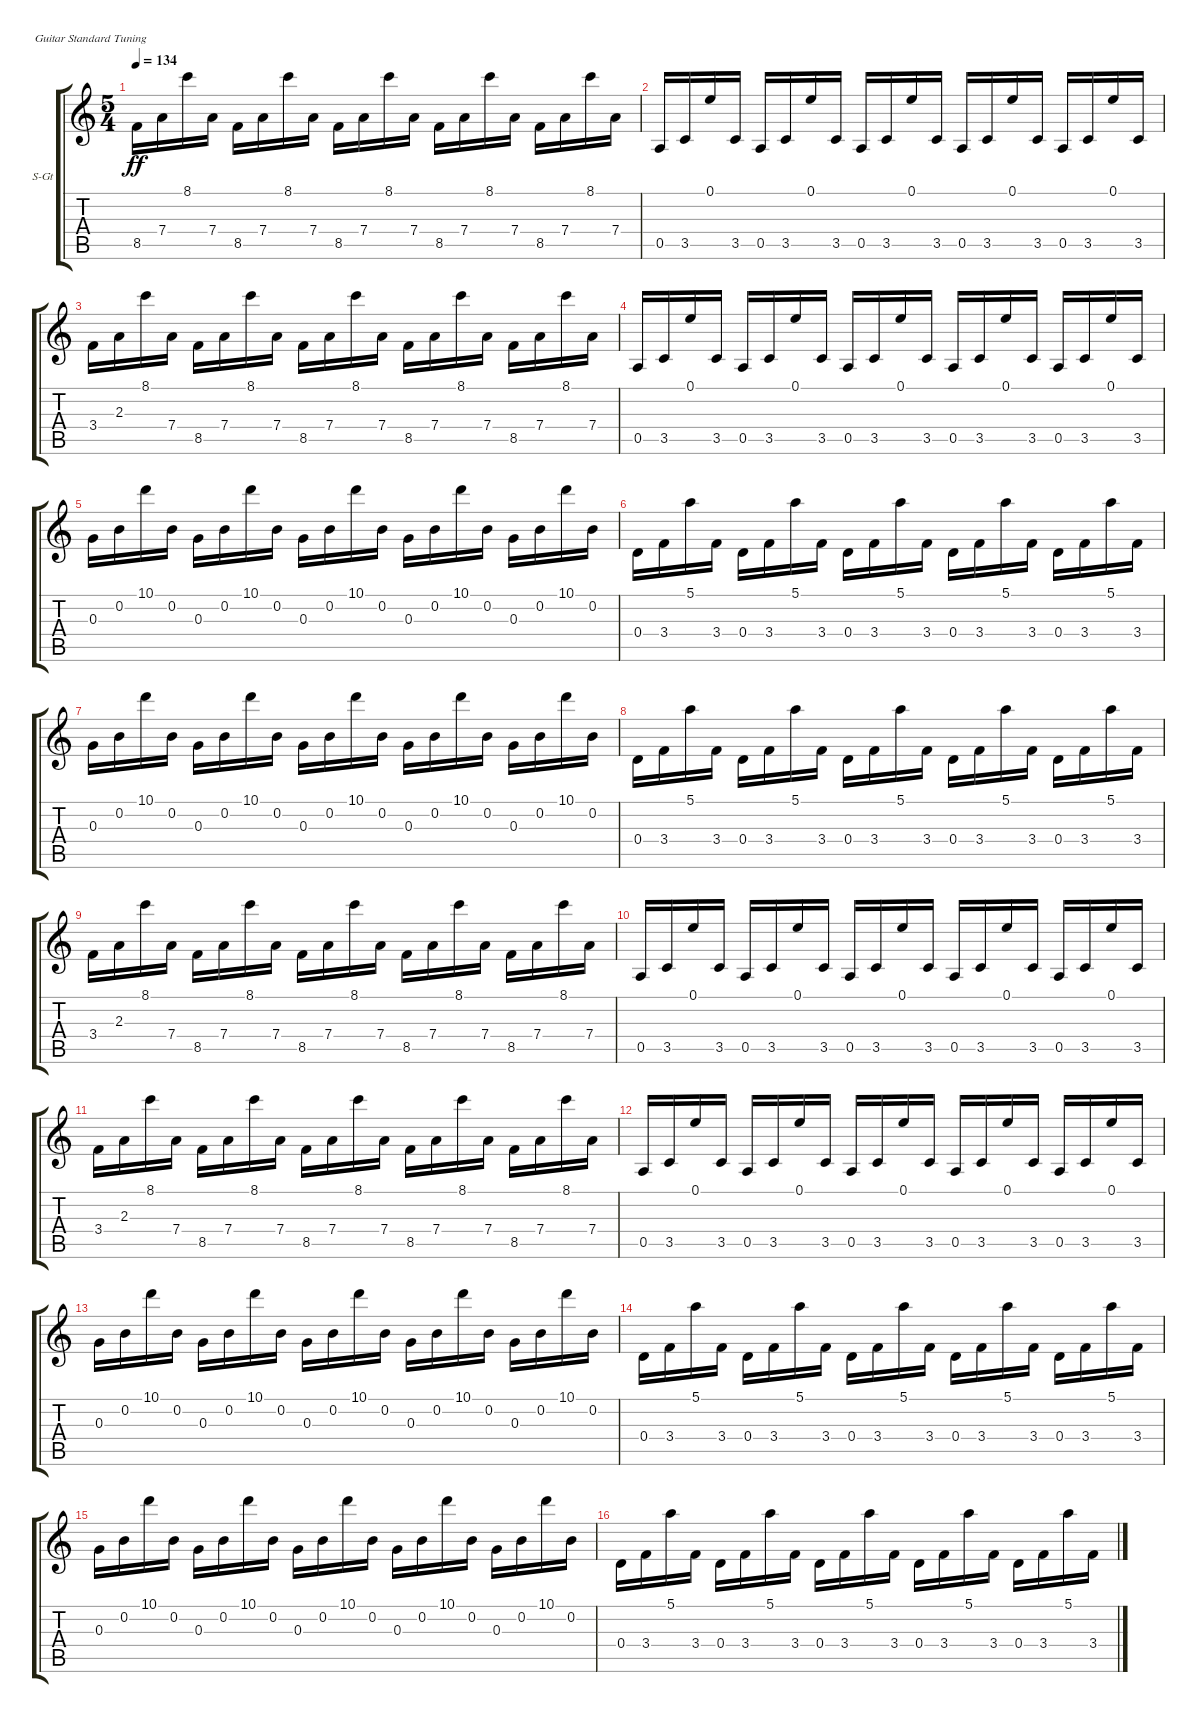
\bracketExtendMode groupsimilarinstruments
\firstSystemTrackNameOrientation horizontal
\otherSystemsTrackNameOrientation horizontal
\track ("Arp synth" "S-Gt") {instrument lead2sawtooth}
\staff {score tabs}
\tuning (E4 B3 G3 D3 A2 E2)
\displaytranspose 12
\ts (5 4)
\tempo 134
\clef g2
\ks c
8.5.16{dy ff} 7.4.16 8.1.16 7.4.16 8.5.16 7.4.16 8.1.16 7.4.16 8.5.16 7.4.16 8.1.16 7.4.16 8.5.16 7.4.16 8.1.16 7.4.16 8.5.16 7.4.16 8.1.16 7.4.16 |
0.5.16 3.5.16 0.1.16 3.5.16 0.5.16 3.5.16 0.1.16 3.5.16 0.5.16 3.5.16 0.1.16 3.5.16 0.5.16 3.5.16 0.1.16 3.5.16 0.5.16 3.5.16 0.1.16 3.5.16 |
3.4.16 2.3.16 8.1.16 7.4.16 8.5.16 7.4.16 8.1.16 7.4.16 8.5.16 7.4.16 8.1.16 7.4.16 8.5.16 7.4.16 8.1.16 7.4.16 8.5.16 7.4.16 8.1.16 7.4.16 |
0.5.16 3.5.16 0.1.16 3.5.16 0.5.16 3.5.16 0.1.16 3.5.16 0.5.16 3.5.16 0.1.16 3.5.16 0.5.16 3.5.16 0.1.16 3.5.16 0.5.16 3.5.16 0.1.16 3.5.16 |
0.3.16 0.2.16 10.1.16 0.2.16 0.3.16 0.2.16 10.1.16 0.2.16 0.3.16 0.2.16 10.1.16 0.2.16 0.3.16 0.2.16 10.1.16 0.2.16 0.3.16 0.2.16 10.1.16 0.2.16 |
0.4.16 3.4.16 5.1.16 3.4.16 0.4.16 3.4.16 5.1.16 3.4.16 0.4.16 3.4.16 5.1.16 3.4.16 0.4.16 3.4.16 5.1.16 3.4.16 0.4.16 3.4.16 5.1.16 3.4.16 |
0.3.16 0.2.16 10.1.16 0.2.16 0.3.16 0.2.16 10.1.16 0.2.16 0.3.16 0.2.16 10.1.16 0.2.16 0.3.16 0.2.16 10.1.16 0.2.16 0.3.16 0.2.16 10.1.16 0.2.16 |
0.4.16 3.4.16 5.1.16 3.4.16 0.4.16 3.4.16 5.1.16 3.4.16 0.4.16 3.4.16 5.1.16 3.4.16 0.4.16 3.4.16 5.1.16 3.4.16 0.4.16 3.4.16 5.1.16 3.4.16 |
3.4.16 2.3.16 8.1.16 7.4.16 8.5.16 7.4.16 8.1.16 7.4.16 8.5.16 7.4.16 8.1.16 7.4.16 8.5.16 7.4.16 8.1.16 7.4.16 8.5.16 7.4.16 8.1.16 7.4.16 |
0.5.16 3.5.16 0.1.16 3.5.16 0.5.16 3.5.16 0.1.16 3.5.16 0.5.16 3.5.16 0.1.16 3.5.16 0.5.16 3.5.16 0.1.16 3.5.16 0.5.16 3.5.16 0.1.16 3.5.16 |
3.4.16 2.3.16 8.1.16 7.4.16 8.5.16 7.4.16 8.1.16 7.4.16 8.5.16 7.4.16 8.1.16 7.4.16 8.5.16 7.4.16 8.1.16 7.4.16 8.5.16 7.4.16 8.1.16 7.4.16 |
0.5.16 3.5.16 0.1.16 3.5.16 0.5.16 3.5.16 0.1.16 3.5.16 0.5.16 3.5.16 0.1.16 3.5.16 0.5.16 3.5.16 0.1.16 3.5.16 0.5.16 3.5.16 0.1.16 3.5.16 |
0.3.16 0.2.16 10.1.16 0.2.16 0.3.16 0.2.16 10.1.16 0.2.16 0.3.16 0.2.16 10.1.16 0.2.16 0.3.16 0.2.16 10.1.16 0.2.16 0.3.16 0.2.16 10.1.16 0.2.16 |
0.4.16 3.4.16 5.1.16 3.4.16 0.4.16 3.4.16 5.1.16 3.4.16 0.4.16 3.4.16 5.1.16 3.4.16 0.4.16 3.4.16 5.1.16 3.4.16 0.4.16 3.4.16 5.1.16 3.4.16 |
0.3.16 0.2.16 10.1.16 0.2.16 0.3.16 0.2.16 10.1.16 0.2.16 0.3.16 0.2.16 10.1.16 0.2.16 0.3.16 0.2.16 10.1.16 0.2.16 0.3.16 0.2.16 10.1.16 0.2.16 |
0.4.16 3.4.16 5.1.16 3.4.16 0.4.16 3.4.16 5.1.16 3.4.16 0.4.16 3.4.16 5.1.16 3.4.16 0.4.16 3.4.16 5.1.16 3.4.16 0.4.16 3.4.16 5.1.16 3.4.16
